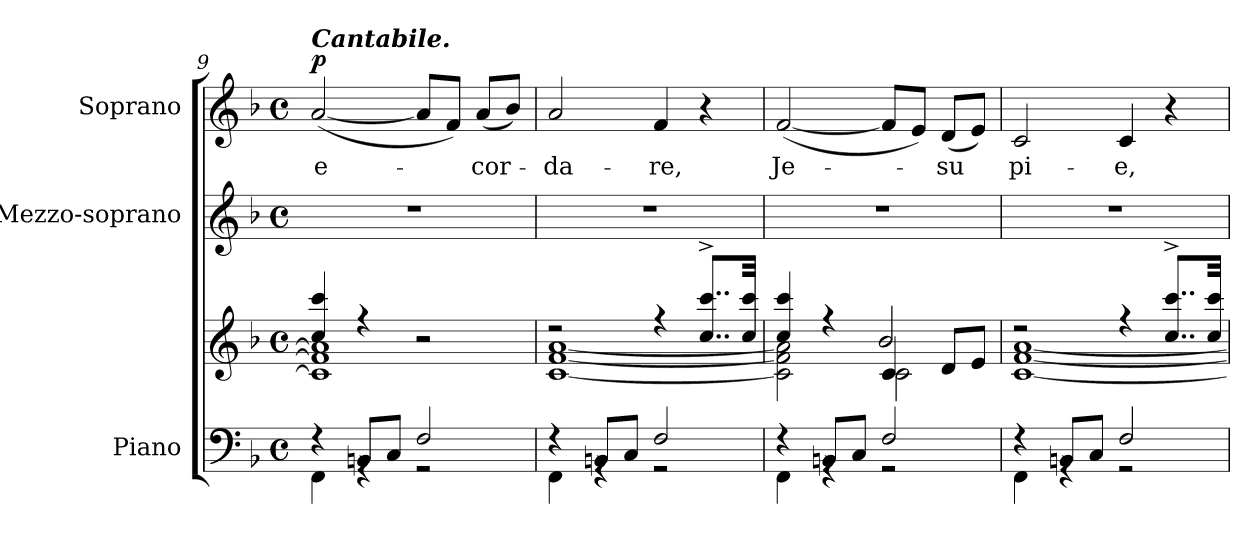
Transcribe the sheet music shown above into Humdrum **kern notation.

**kern	**kern	**kern	**kern	**text	**dynam
*part3	*part3	*part2	*part1	*part1	*part1
*staff4	*staff3	*staff2	*staff1	*staff1	*staff1
*I"Piano	*	*I"Mezzo-soprano	*I"Soprano	*	*
*I'Pno.	*	*I'Mzs.	*I'S.	*	*
*clefF4	*clefG2	*clefG2	*clefG2	*	*
*k[b-]	*k[b-]	*k[b-]	*k[b-]	*	*
*M4/4	*M4/4	*M4/4	*M4/4	*	*
*met(c)	*met(c)	*met(c)	*met(c)	*	*
=9	=9	=9	=9	=9	=9
*^	*^	*	*	*	*
*	*	*	*^	*	*	*	*
!	!	!	!	!	!	!LO:TX:a:Bi:t=Cantabile.	!	!
!	!	!	!	!	!	!	!	!LO:DY:a
4r	4FF\	4cc/ 4ccc/	1c] 1f] 1a]	2ryy	1r	([2a/	e-	p
8BBn/L	4rGG	4r	.	.	.	.	.	.
8C/J	.	.	.	.	.	.	.	.
2F/	2rGG	2r	.	2r	.	8a/L]	.	.
.	.	.	.	.	.	8f/J)	.	.
.	.	.	.	.	.	(8a/L	-cor-	.
.	.	.	.	.	.	8b-/J)	.	.
*	*	*	*v	*v	*	*	*	*
=10	=10	=10	=10	=10	=10	=10	=10
4r	4FF\	2r	[1c [1f [1a	1r	2a/	-da-	.
8BBn/L	4rGG	.	.	.	.	.	.
8C/J	.	.	.	.	.	.	.
2F/	2rGG	4r	.	.	4f/	-re,	.
.	.	8..cc/^ 8..ccc/^L	.	.	4r	.	.
.	.	32cc/ 32ccc/Jkk	.	.	.	.	.
!!LO:LB:g=z
=11	=11	=11	=11	=11	=11	=11	=11
*	*	*	*^	*	*	*	*
4r	4FF\	4cc/ 4ccc/	2c\] 2f\] 2a\]	2ryy	1r	([2f/	Je-	.
8BBn/L	4rGG	4r	.	.	.	.	.	.
8C/J	.	.	.	.	.	.	.	.
2F/	2rGG	4c/	2c\	2b-/	.	8f/L]	.	.
.	.	.	.	.	.	8e/J)	.	.
.	.	8d/L	.	.	.	(8d/L	-su	.
.	.	8e/J	.	.	.	8e/J)	.	.
*	*	*	*v	*v	*	*	*	*
=12	=12	=12	=12	=12	=12	=12	=12
4r	4FF\	2r	[1c [1f [1a	1r	2c/	pi-	.
8BBn/L	4rGG	.	.	.	.	.	.
8C/J	.	.	.	.	.	.	.
2F/	2rGG	4r	.	.	4c/	-e,	.
.	.	8..cc/^ 8..ccc/^L	.	.	4r	.	.
.	.	32cc/ 32ccc/Jkk	.	.	.	.	.
*v	*v	*	*	*	*	*	*
*	*v	*v	*	*	*	*
=	=	=	=	=	=
*-	*-	*-	*-	*-	*-
